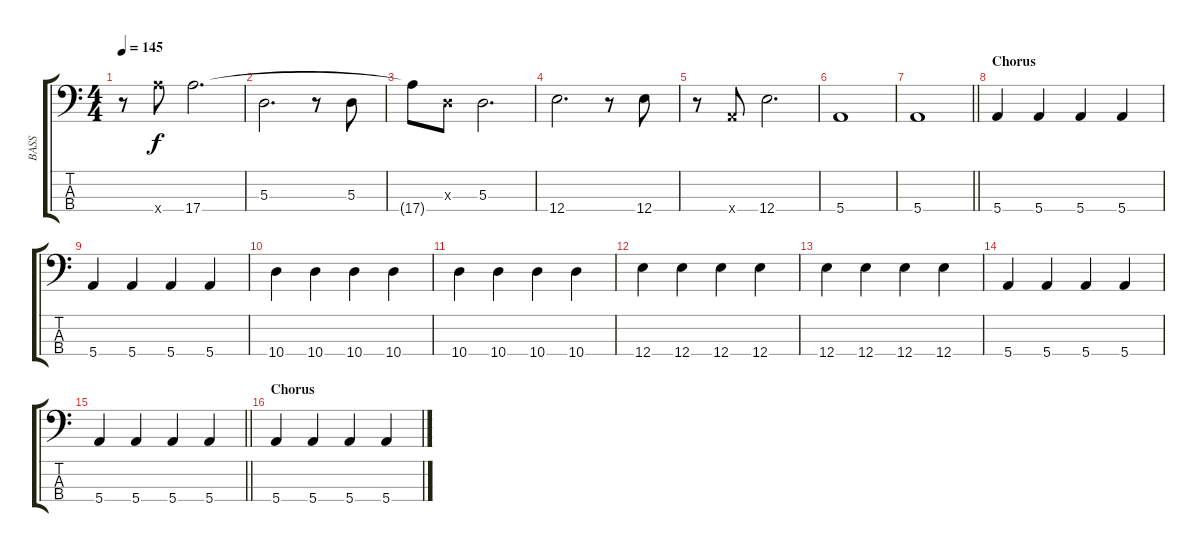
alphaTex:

\track ("BASS" "BASS") {instrument electricbassfinger}
\staff {score tabs}
\tuning (G2 D2 A1 E1) {hide}
\ts (4 4)
\tempo 145
\clef f4
\ks c
r.8{dy f} 17.4{x}.8 17.4.2{d} |
5.3.2{d} r.8 5.3.8 |
17.4{t}.8 5.3{x}.8 5.3.2{d} |
12.4.2{d} r.8 12.4.8 |
r.8 5.4{x}.8 12.4.2{d} |
5.4.1 |
\barLineRight lightlight
5.4.1 |
\section ("" "Chorus")
5.4.4 5.4.4 5.4.4 5.4.4 |
5.4.4 5.4.4 5.4.4 5.4.4 |
10.4.4 10.4.4 10.4.4 10.4.4 |
10.4.4 10.4.4 10.4.4 10.4.4 |
12.4.4 12.4.4 12.4.4 12.4.4 |
12.4.4 12.4.4 12.4.4 12.4.4 |
5.4.4 5.4.4 5.4.4 5.4.4 |
\barLineRight lightlight
5.4.4 5.4.4 5.4.4 5.4.4 |
\section ("" "Chorus")
5.4.4 5.4.4 5.4.4 5.4.4
